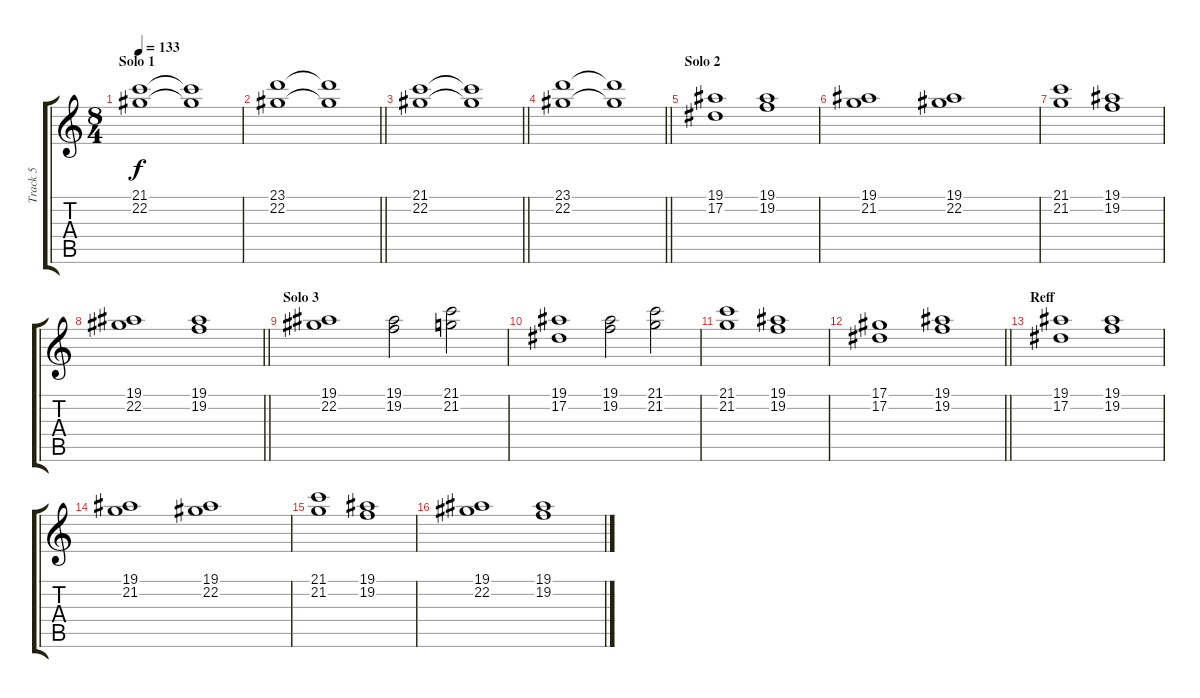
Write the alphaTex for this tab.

\track ("Track 5" "Track 5") {instrument tremolostrings}
\staff {score tabs}
\tuning (Eb4 Bb3 Gb3 Db3 Ab2 Eb2) {hide}
\ts (8 4)
\section ("" "Solo 1")
\tempo 133
\clef g2
\ks c
(21.1 22.2).1{dy f} (21.1{t} 22.2{t}).1 |
\barLineRight lightlight
(23.1 22.2).1 (23.1{t} 22.2{t}).1 |
\barLineRight lightlight
(21.1 22.2).1 (21.1{t} 22.2{t}).1 |
\barLineRight lightlight
(23.1 22.2).1 (23.1{t} 22.2{t}).1 |
\section ("" "Solo 2")
(19.1 17.2).1 (19.1 19.2).1 |
(19.1 21.2).1 (19.1 22.2).1 |
(21.1 21.2).1 (19.1 19.2).1 |
\barLineRight lightlight
(19.1 22.2).1 (19.1 19.2).1 |
\section ("" "Solo 3")
(19.1 22.2).1 (19.1 19.2).2 (21.1 21.2).2 |
(19.1 17.2).1 (19.1 19.2).2 (21.1 21.2).2 |
(21.1 21.2).1 (19.1 19.2).1 |
\barLineRight lightlight
(17.1 17.2).1 (19.1 19.2).1 |
\section ("" "Reff")
(19.1 17.2).1 (19.1 19.2).1 |
(19.1 21.2).1 (19.1 22.2).1 |
(21.1 21.2).1 (19.1 19.2).1 |
(19.1 22.2).1 (19.1 19.2).1
